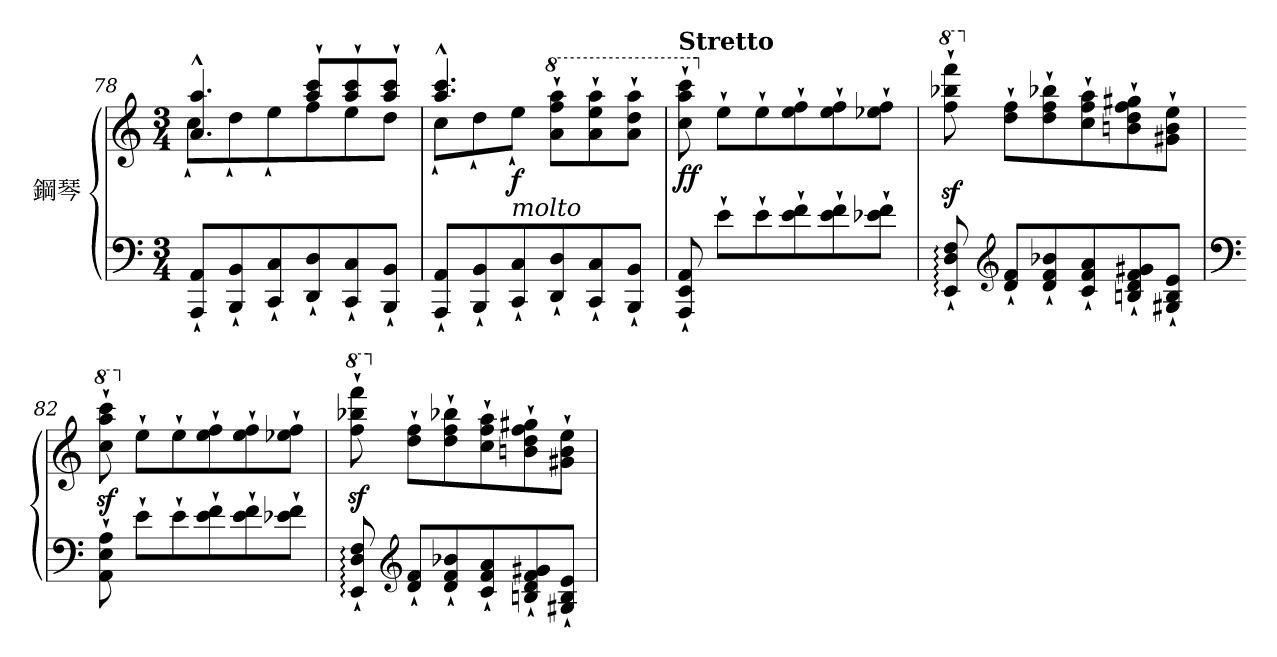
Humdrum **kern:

**kern	**kern	**dynam
*part1	*part1	*part1
*staff2	*staff1	*staff1/2
*I"鋼琴	*	*
!!LO:LB:g=z
*clefF4	*clefG2	*
*k[]	*k[]	*
*M3/4	*M3/4	*
=78	=78	=78
*	*^	*
8AAA/` 8AA/`L	4.a/^^ 4.aa/^^	8cc`\L	.
8BBB/` 8BB/`	.	8dd`\	.
8CC/` 8C/`	.	8ee`\	.
8DD/` 8D/`	8aa/` 8ccc/`L	8ff\	.
8CC/` 8C/`	8aa/` 8ccc/`	8ee\	.
8BBB/` 8BB/`J	8aa/` 8ccc/`J	8dd\J	.
=79	=79	=79	=79
8AAA/` 8AA/`L	4.aa/^^ 4.ccc/^^	8cc`\L	.
8BBB/` 8BB/`	.	8dd`\	.
!	!	!LO:TX:b:i:t=molto	!
!	!	!	!LO:DY:b
8CC/` 8C/`	.	8ee`\J	f
*	*8va	*	*
8DD/` 8D/`	8aa\` 8fff\` 8aaa\`L	4.ryy	.
8CC/` 8C/`	8aa\` 8eee\` 8aaa\`	.	.
8BBB/` 8BB/`J	8aa\` 8ddd\` 8aaa\`J	.	.
*	*v	*v	*
=80	=80	=80
*	*MM144	*
!	!LO:TX:a:B:t=Stretto	!
!	!	!LO:DY:b
8AAA/` 8EE/` 8AA/`	8ccc\` 8aaa\` 8cccc\`	ff
*	*X8va	*
*	*MM180	*
8e`\L	8ee`\L	.
8e`\	8ee`\	.
8e\` 8f\`	8ee\` 8ff\`	.
8e\` 8f\`	8ee\` 8ff\`	.
8e-X\` 8f\`J	8ee-X\` 8ff\`J	.
=81	=81	=81
*	*8va	*
*	*MM144	*
8EE/:` 8D/:` 8F/:`	8fff\z<` 8bbb-X\z<` 8ffff\z<`	.
*clefG2	*	*
*	*X8va	*
*	*MM180	*
8d/` 8f/`L	8dd\` 8ff\`L	.
8d/` 8f/` 8b-X/`	8dd\` 8ff\` 8bb-X\`	.
8c/` 8f/` 8a/`	8cc\` 8ff\` 8aa\`	.
8Bn/` 8d/` 8f/` 8g#X/`	8bn\` 8dd\` 8ff\` 8gg#X\`	.
8G#X/` 8B/` 8e/`J	8g#X\` 8b\` 8ee\`J	.
!!LO:LB:g=z
=82	=82	=82
*clefF4	*	*
*	*8va	*
8AA\` 8E\` 8A\`	8ccc\z<` 8aaa\z<` 8cccc\z<`	.
*	*X8va	*
8e`\L	8ee`\L	.
8e`\	8ee`\	.
8e\` 8f\`	8ee\` 8ff\`	.
8e\` 8f\`	8ee\` 8ff\`	.
8e-X\` 8f\`J	8ee-X\` 8ff\`J	.
=83	=83	=83
*	*8va	*
8EE/:` 8D/:` 8F/:`	8fff\z<` 8bbb-X\z<` 8ffff\z<`	.
*clefG2	*	*
*	*X8va	*
8d/` 8f/`L	8dd\` 8ff\`L	.
8d/` 8f/` 8b-X/`	8dd\` 8ff\` 8bb-X\`	.
8c/` 8f/` 8a/`	8cc\` 8ff\` 8aa\`	.
8Bn/` 8d/` 8f/` 8g#X/`	8bn\` 8dd\` 8ff\` 8gg#X\`	.
8G#X/` 8B/` 8e/`J	8g#X\` 8b\` 8ee\`J	.
=	=	=
*-	*-	*-
